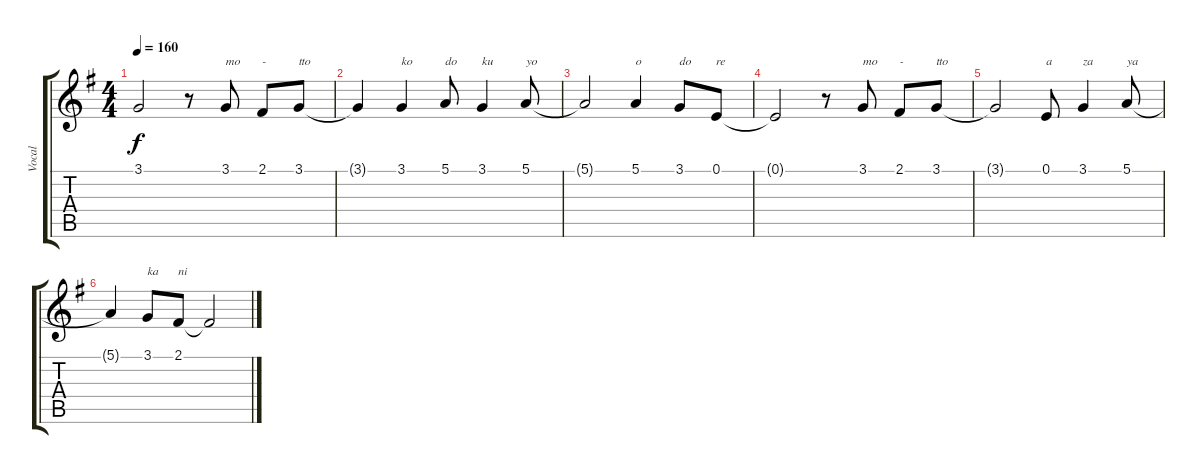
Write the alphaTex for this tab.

\track ("Vocal" "Vocal") {instrument altosax}
\staff {score tabs}
\tuning (E4 B3 G3 D3 A2 E2) {hide}
\ts (4 4)
\tempo 160
\clef g2
\ks g
3.1{t}.2{dy f} r.8 3.1.8{txt "mo"} 2.1.8{txt "-"} 3.1.8{txt "tto"} |
3.1{t}.4 3.1.4{txt "ko"} 5.1.8{txt "do"} 3.1.4{txt "ku"} 5.1.8{txt "yo"} |
5.1{t}.2 5.1.4{txt "o"} 3.1.8{txt "do"} 0.1.8{txt "re"} |
0.1{t}.2 r.8 3.1.8{txt "mo"} 2.1.8{txt "-"} 3.1.8{txt "tto"} |
3.1{t}.2 0.1.8{txt "a"} 3.1.4{txt "za"} 5.1.8{txt "ya"} |
5.1{t}.4 3.1.8{txt "ka"} 2.1.8{txt "ni"} 2.1{t}.2
